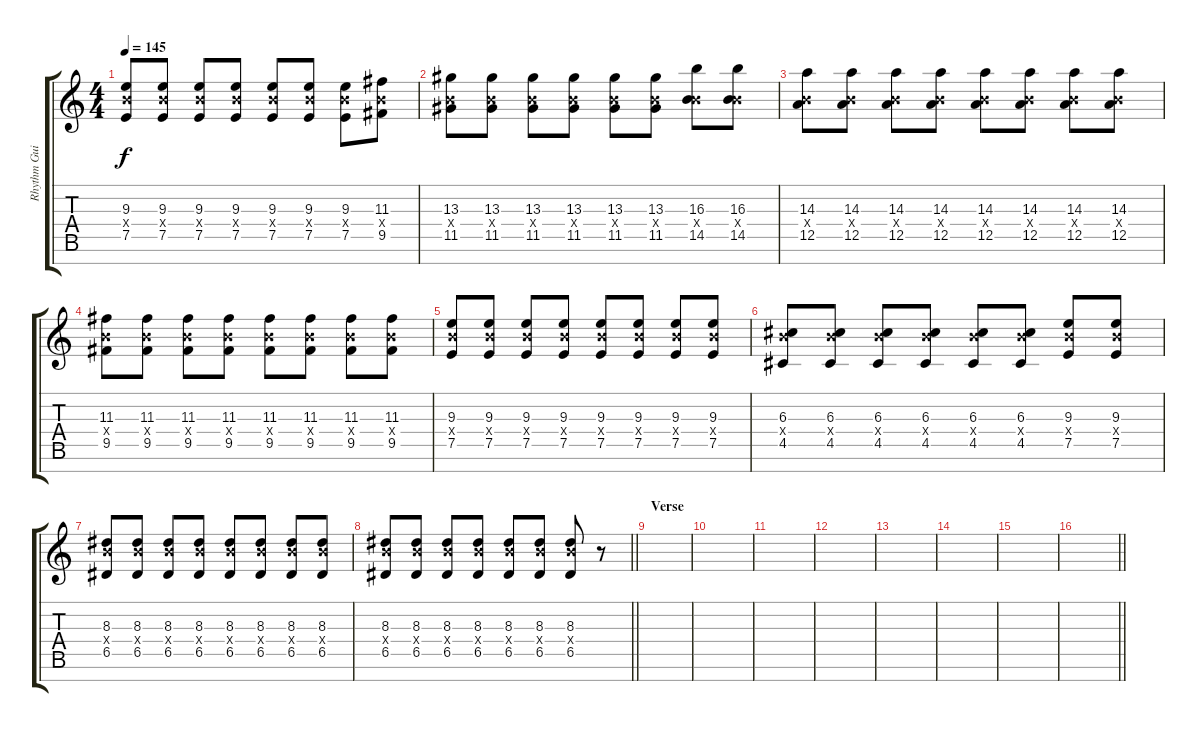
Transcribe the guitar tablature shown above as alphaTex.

\track ("Rhythm Guitar 2" "Rhythm Gui") {instrument distortionguitar}
\staff {score tabs}
\tuning (E4 B3 G3 D3 A2 E2 B1) {hide}
\ts (4 4)
\tempo 145
\clef g2
\ks c
(9.3 9.4{x} 7.5).8{dy f} (9.3 9.4{x} 7.5).8 (9.3 9.4{x} 7.5).8 (9.3 9.4{x} 7.5).8 (9.3 9.4{x} 7.5).8 (9.3 9.4{x} 7.5).8 (9.3 9.4{x} 7.5).8 (11.3 9.4{x} 9.5).8 |
(13.3 9.4{x} 11.5).8 (13.3 9.4{x} 11.5).8 (13.3 9.4{x} 11.5).8 (13.3 9.4{x} 11.5).8 (13.3 9.4{x} 11.5).8 (13.3 9.4{x} 11.5).8 (16.3 9.4{x} 14.5).8 (16.3 9.4{x} 14.5).8 |
(14.3 9.4{x} 12.5).8 (14.3 9.4{x} 12.5).8 (14.3 9.4{x} 12.5).8 (14.3 9.4{x} 12.5).8 (14.3 9.4{x} 12.5).8 (14.3 9.4{x} 12.5).8 (14.3 9.4{x} 12.5).8 (14.3 9.4{x} 12.5).8 |
(11.3 9.4{x} 9.5).8 (11.3 9.4{x} 9.5).8 (11.3 9.4{x} 9.5).8 (11.3 9.4{x} 9.5).8 (11.3 9.4{x} 9.5).8 (11.3 9.4{x} 9.5).8 (11.3 9.4{x} 9.5).8 (11.3 9.4{x} 9.5).8 |
(9.3 9.4{x} 7.5).8 (9.3 9.4{x} 7.5).8 (9.3 9.4{x} 7.5).8 (9.3 9.4{x} 7.5).8 (9.3 9.4{x} 7.5).8 (9.3 9.4{x} 7.5).8 (9.3 9.4{x} 7.5).8 (9.3 9.4{x} 7.5).8 |
(6.3 9.4{x} 4.5).8 (6.3 9.4{x} 4.5).8 (6.3 9.4{x} 4.5).8 (6.3 9.4{x} 4.5).8 (6.3 9.4{x} 4.5).8 (6.3 9.4{x} 4.5).8 (9.3 9.4{x} 7.5).8 (9.3 9.4{x} 7.5).8 |
(8.3 9.4{x} 6.5).8 (8.3 9.4{x} 6.5).8 (8.3 9.4{x} 6.5).8 (8.3 9.4{x} 6.5).8 (8.3 9.4{x} 6.5).8 (8.3 9.4{x} 6.5).8 (8.3 9.4{x} 6.5).8 (8.3 9.4{x} 6.5).8 |
\barLineRight lightlight
(8.3 9.4{x} 6.5).8 (8.3 9.4{x} 6.5).8 (8.3 9.4{x} 6.5).8 (8.3 9.4{x} 6.5).8 (8.3 9.4{x} 6.5).8 (8.3 9.4{x} 6.5).8 (8.3 9.4{x} 6.5).8 r.8 |
\section ("" "Verse")
|
|
|
|
|
|
|
\barLineRight lightlight
